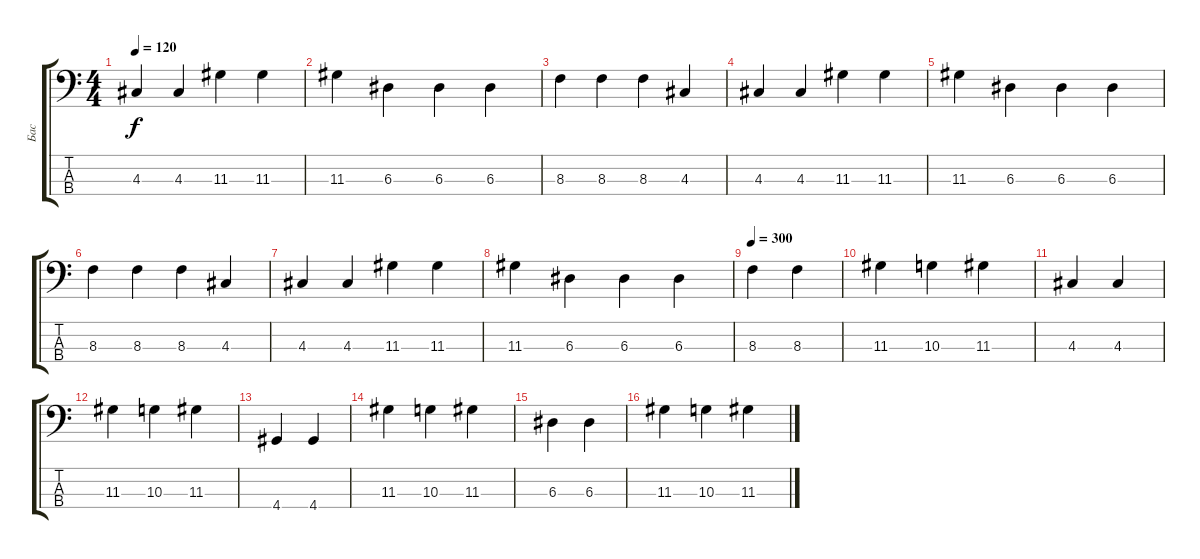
\track ("Бас" "Бас") {instrument electricbassfinger}
\staff {score tabs}
\tuning (G2 D2 A1 E1) {hide}
\ts (4 4)
\tempo 120
\clef f4
\ks c
4.3.4{dy f} 4.3.4 11.3.4 11.3.4 |
11.3.4 6.3.4 6.3.4 6.3.4 |
8.3.4 8.3.4 8.3.4 4.3.4 |
4.3.4 4.3.4 11.3.4 11.3.4 |
11.3.4 6.3.4 6.3.4 6.3.4 |
8.3.4 8.3.4 8.3.4 4.3.4 |
4.3.4 4.3.4 11.3.4 11.3.4 |
11.3.4 6.3.4 6.3.4 6.3.4 |
\tempo 300
8.3.4 8.3.4 |
11.3.4 10.3.4 11.3.4 |
4.3.4 4.3.4 |
11.3.4 10.3.4 11.3.4 |
4.4.4 4.4.4 |
11.3.4 10.3.4 11.3.4 |
6.3.4 6.3.4 |
11.3.4 10.3.4 11.3.4
